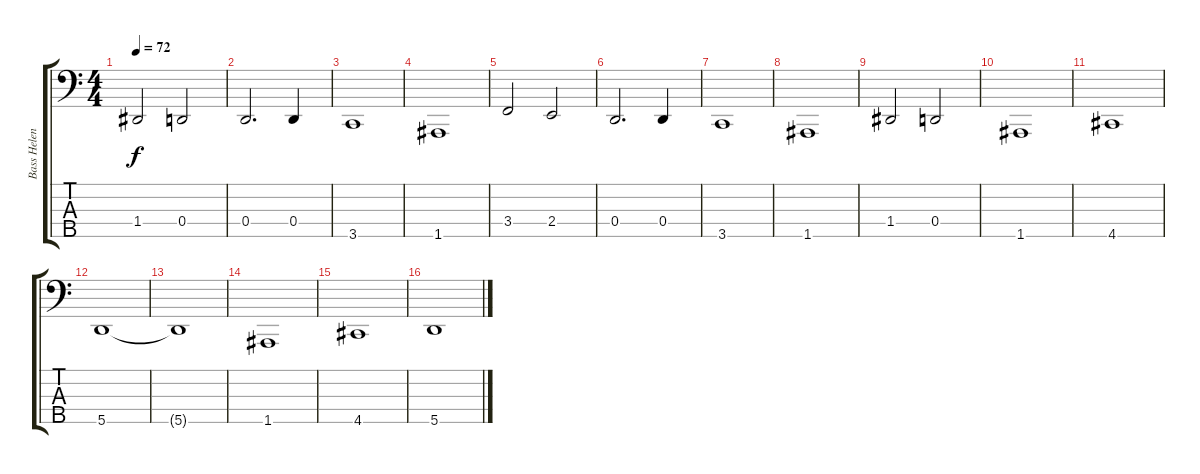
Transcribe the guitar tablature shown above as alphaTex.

\track ("Bass Helen" "Bass Helen") {instrument electricbasspick}
\staff {score tabs}
\tuning (F2 C2 G1 D1 A0) {hide}
\ts (4 4)
\tempo 72
\clef f4
\ks c
1.4.2{dy f} 0.4.2 |
0.4.2{d} 0.4.4 |
3.5.1 |
1.5.1 |
3.4.2 2.4.2 |
0.4.2{d} 0.4.4 |
3.5.1 |
1.5.1 |
1.4.2 0.4.2 |
1.5.1 |
4.5.1 |
5.5.1 |
5.5{t}.1 |
1.5.1 |
4.5.1 |
5.5.1
